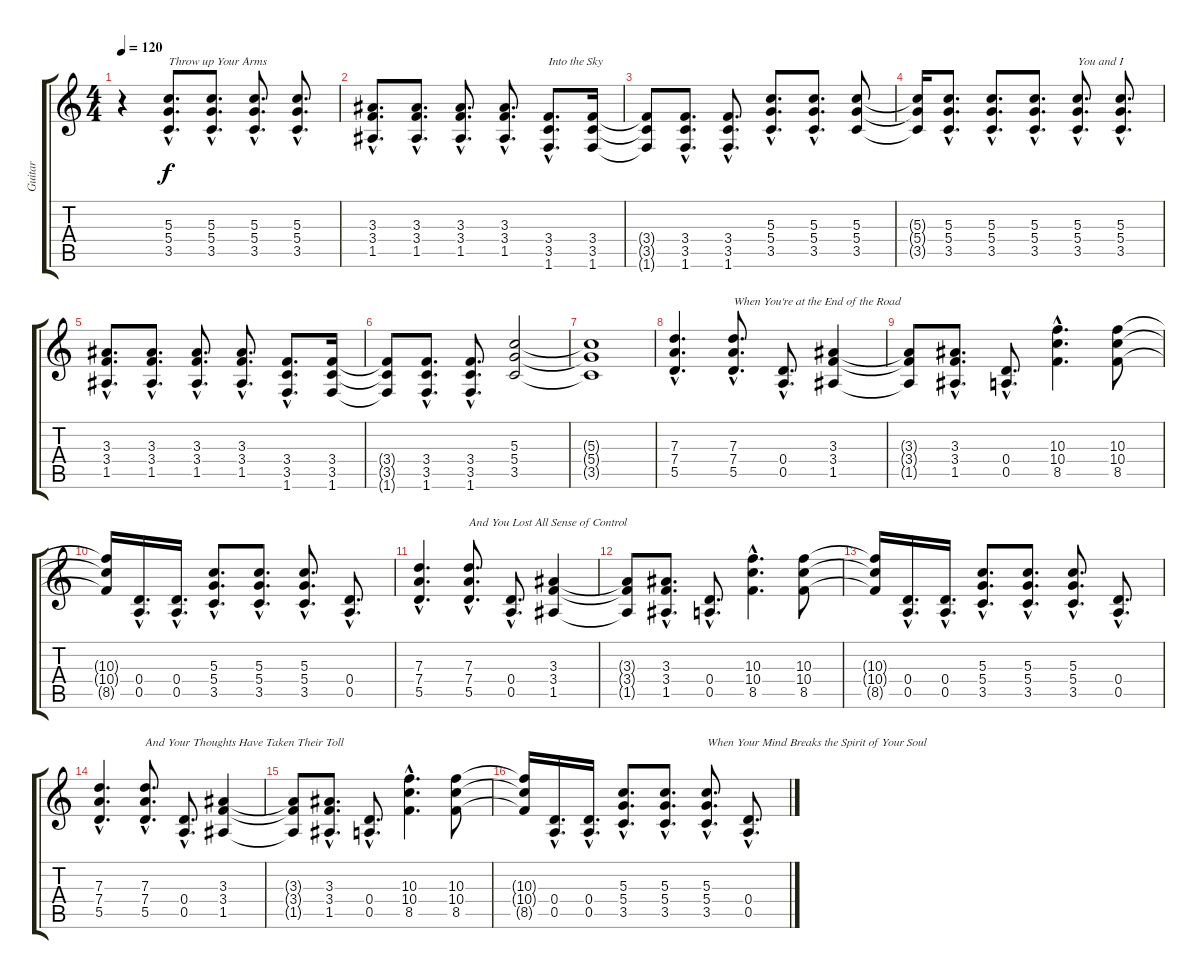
\track ("Guitar" "Guitar") {instrument acousticguitarsteel}
\staff {score tabs}
\tuning (E4 B3 G3 D3 A2 E2) {hide}
\ts (4 4)
\tempo 120
\clef g2
\ks c
r.4{dy f} (5.3{hac} 5.4{hac} 3.5{hac}).8{d txt "Throw up Your Arms"} (5.3{hac} 5.4{hac} 3.5{hac}).8{d} (5.3{hac} 5.4{hac} 3.5{hac}).8{d} (5.3{hac} 5.4{hac} 3.5{hac}).8{d} |
(3.3{hac} 3.4{hac} 1.5{hac}).8{d} (3.3{hac} 3.4{hac} 1.5{hac}).8{d} (3.3{hac} 3.4{hac} 1.5{hac}).8{d} (3.3{hac} 3.4{hac} 1.5{hac}).8{d} (3.4{hac} 3.5{hac} 1.6{hac}).8{d txt "Into the Sky"} (3.4 3.5 1.6).16 |
(3.4{t} 3.5{t} 1.6{t}).8 (3.4{hac} 3.5{hac} 1.6{hac}).8{d} (3.4{hac} 3.5{hac} 1.6{hac}).8{d} (5.3{hac} 5.4{hac} 3.5{hac}).8{d} (5.3{hac} 5.4{hac} 3.5{hac}).8{d} (5.3 5.4 3.5).8 |
(5.3{t} 5.4{t} 3.5{t}).16 (5.3{hac} 5.4{hac} 3.5{hac}).8{d} (5.3{hac} 5.4{hac} 3.5{hac}).8{d} (5.3{hac} 5.4{hac} 3.5{hac}).8{d} (5.3{hac} 5.4{hac} 3.5{hac}).8{d txt "You and I"} (5.3{hac} 5.4{hac} 3.5{hac}).8{d} |
(3.3{hac} 3.4{hac} 1.5{hac}).8{d} (3.3{hac} 3.4{hac} 1.5{hac}).8{d} (3.3{hac} 3.4{hac} 1.5{hac}).8{d} (3.3{hac} 3.4{hac} 1.5{hac}).8{d} (3.4{hac} 3.5{hac} 1.6{hac}).8{d} (3.4 3.5 1.6).16 |
(3.4{t} 3.5{t} 1.6{t}).8 (3.4{hac} 3.5{hac} 1.6{hac}).8{d} (3.4{hac} 3.5{hac} 1.6{hac}).8{d} (5.3 5.4 3.5).2 |
(5.3{t} 5.4{t} 3.5{t}).1 |
(7.3{hac} 7.4{hac} 5.5{hac}).4{d instrument acousticguitarsteel} (7.3{hac} 7.4{hac} 5.5{hac}).8{d txt "When You're at the End of the Road"} (0.4{hac} 0.5{hac}).8{d} (3.3 3.4 1.5).4 |
(3.3{t} 3.4{t} 1.5{t}).8 (3.3{hac} 3.4{hac} 1.5{hac}).8{d} (0.4{hac} 0.5{hac}).8{d} (10.3{hac} 10.4{hac} 8.5{hac}).4{d} (10.3 10.4 8.5).8 |
(10.3{t} 10.4{t} 8.5{t}).16 (0.4{hac} 0.5{hac}).16{d} (0.4{hac} 0.5{hac}).16{d} (5.3{hac} 5.4{hac} 3.5{hac}).8{d} (5.3{hac} 5.4{hac} 3.5{hac}).8{d} (5.3{hac} 5.4{hac} 3.5{hac}).8{d} (0.4{hac} 0.5{hac}).8{d} |
(7.3{hac} 7.4{hac} 5.5{hac}).4{d} (7.3{hac} 7.4{hac} 5.5{hac}).8{d txt "And You Lost All Sense of Control"} (0.4{hac} 0.5{hac}).8{d} (3.3 3.4 1.5).4 |
(3.3{t} 3.4{t} 1.5{t}).8 (3.3{hac} 3.4{hac} 1.5{hac}).8{d} (0.4{hac} 0.5{hac}).8{d} (10.3{hac} 10.4{hac} 8.5{hac}).4{d} (10.3 10.4 8.5).8 |
(10.3{t} 10.4{t} 8.5{t}).16 (0.4{hac} 0.5{hac}).16{d} (0.4{hac} 0.5{hac}).16{d} (5.3{hac} 5.4{hac} 3.5{hac}).8{d} (5.3{hac} 5.4{hac} 3.5{hac}).8{d} (5.3{hac} 5.4{hac} 3.5{hac}).8{d} (0.4{hac} 0.5{hac}).8{d} |
(7.3{hac} 7.4{hac} 5.5{hac}).4{d} (7.3{hac} 7.4{hac} 5.5{hac}).8{d txt "And Your Thoughts Have Taken Their Toll"} (0.4{hac} 0.5{hac}).8{d} (3.3 3.4 1.5).4 |
(3.3{t} 3.4{t} 1.5{t}).8 (3.3{hac} 3.4{hac} 1.5{hac}).8{d} (0.4{hac} 0.5{hac}).8{d} (10.3{hac} 10.4{hac} 8.5{hac}).4{d} (10.3 10.4 8.5).8 |
(10.3{t} 10.4{t} 8.5{t}).16 (0.4{hac} 0.5{hac}).16{d} (0.4{hac} 0.5{hac}).16{d} (5.3{hac} 5.4{hac} 3.5{hac}).8{d} (5.3{hac} 5.4{hac} 3.5{hac}).8{d} (5.3{hac} 5.4{hac} 3.5{hac}).8{d txt "When Your Mind Breaks the Spirit of Your Soul"} (0.4{hac} 0.5{hac}).8{d}
